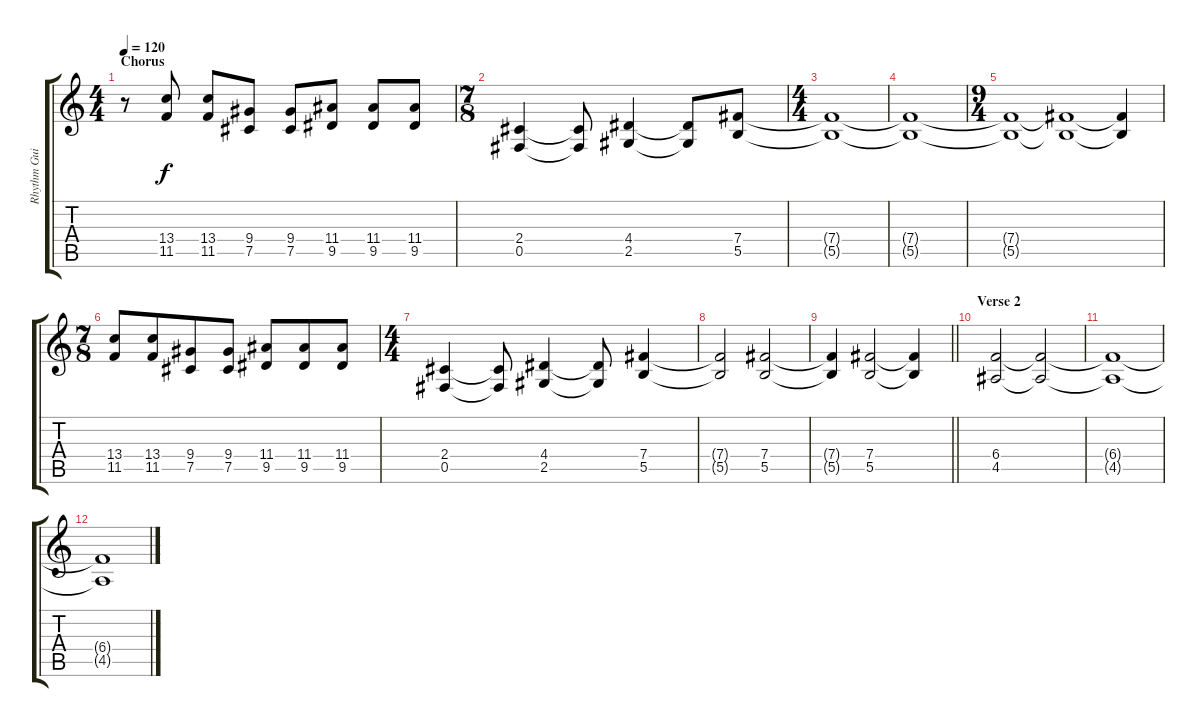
\track ("Rhythm Guitar" "Rhythm Gui") {instrument distortionguitar}
\staff {score tabs}
\tuning (Db4 Ab3 E3 B2 Gb2 Db2) {hide}
\ts (4 4)
\section ("" "Chorus")
\tempo 120
\clef g2
\ks c
r.8{dy f volume 10} (13.4 11.5).8 (13.4 11.5).8 (9.4 7.5).8 (9.4 7.5).8 (11.4 9.5).8 (11.4 9.5).8 (11.4 9.5).8 |
\ts (7 8)
(2.4 0.5).4 (2.4{t} 0.5{t}).8 (4.4 2.5).4 (4.4{t} 2.5{t}).8 (7.4 5.5).8 |
\ts (4 4)
(7.4{t} 5.5{t}).1 |
(7.4{t} 5.5{t}).1 |
\ts (9 4)
(7.4{t} 5.5{t}).1 (7.4{t} 5.5{t}).1 (7.4{t} 5.5{t}).4 |
\ts (7 8)
(13.4 11.5).8 (13.4 11.5).8 (9.4 7.5).8 (9.4 7.5).8 (11.4 9.5).8 (11.4 9.5).8 (11.4 9.5).8 |
\ts (4 4)
(2.4 0.5).4{volume 2} (2.4{t} 0.5{t}).8 (4.4 2.5).4 (4.4{t} 2.5{t}).8 (7.4 5.5).4 |
(7.4{t} 5.5{t}).2 (7.4 5.5).2 |
\barLineRight lightlight
(7.4{t} 5.5{t}).4 (7.4 5.5).2 (7.4{t} 5.5{t}).4 |
\section ("" "Verse 2")
(6.4 4.5).2{volume 12} (6.4{t} 4.5{t}).2{volume 0} |
(6.4{t} 4.5{t}).1 |
(6.4{t} 4.5{t}).1
